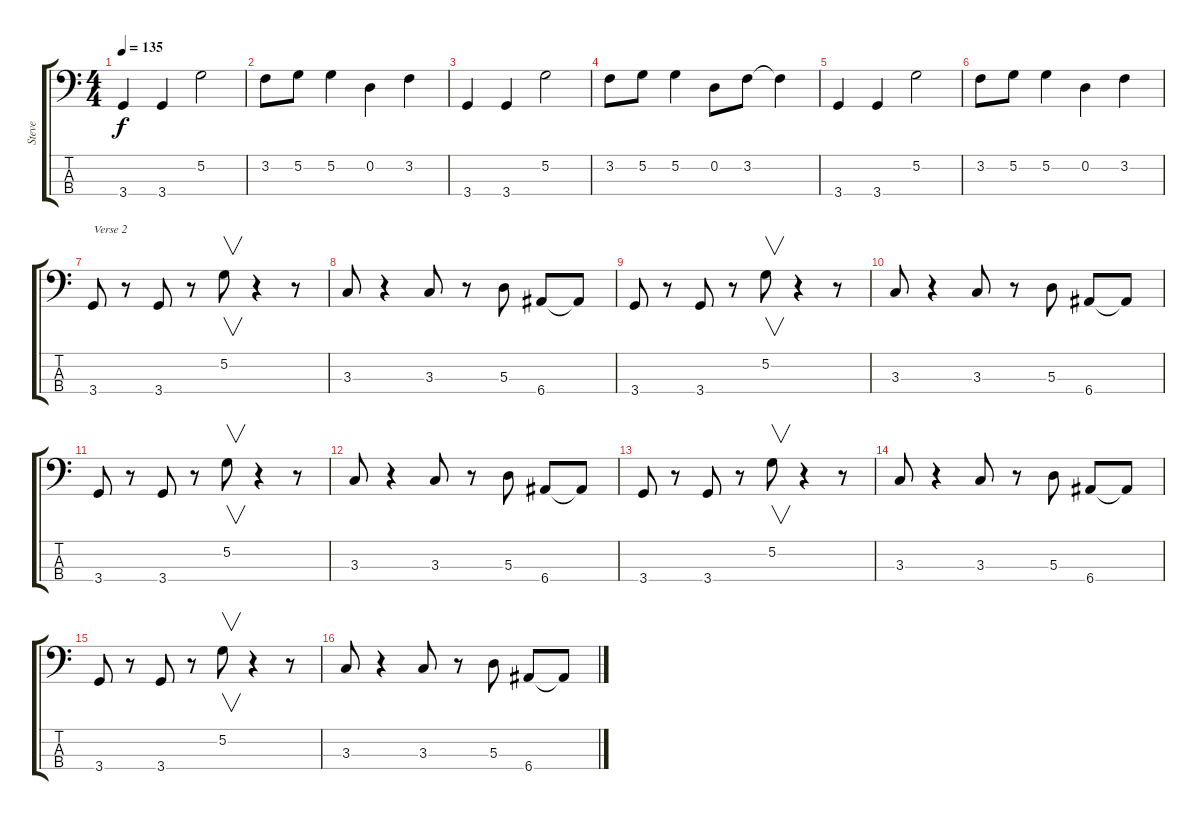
\track ("Steve" "Steve") {instrument electricbassfinger}
\staff {score tabs}
\tuning (G2 D2 A1 E1) {hide}
\ts (4 4)
\tempo 135
\clef f4
\ks c
3.4.4{dy f} 3.4.4 5.2.2 |
3.2.8 5.2.8 5.2.4 0.2.4 3.2.4 |
3.4.4 3.4.4 5.2.2 |
3.2.8 5.2.8 5.2.4 0.2.8 3.2.8 3.2{t}.4 |
3.4.4 3.4.4 5.2.2 |
3.2.8 5.2.8 5.2.4 0.2.4 3.2.4 |
3.4.8{txt "Verse 2"} r.8 3.4.8 r.8 5.2.8{v} r.4 r.8 |
3.3.8 r.4 3.3.8 r.8 5.3.8 6.4.8 6.4{t}.8 |
3.4.8 r.8 3.4.8 r.8 5.2.8{v} r.4 r.8 |
3.3.8 r.4 3.3.8 r.8 5.3.8 6.4.8 6.4{t}.8 |
3.4.8 r.8 3.4.8 r.8 5.2.8{v} r.4 r.8 |
3.3.8 r.4 3.3.8 r.8 5.3.8 6.4.8 6.4{t}.8 |
3.4.8 r.8 3.4.8 r.8 5.2.8{v} r.4 r.8 |
3.3.8 r.4 3.3.8 r.8 5.3.8 6.4.8 6.4{t}.8 |
3.4.8 r.8 3.4.8 r.8 5.2.8{v} r.4 r.8 |
3.3.8 r.4 3.3.8 r.8 5.3.8 6.4.8 6.4{t}.8
